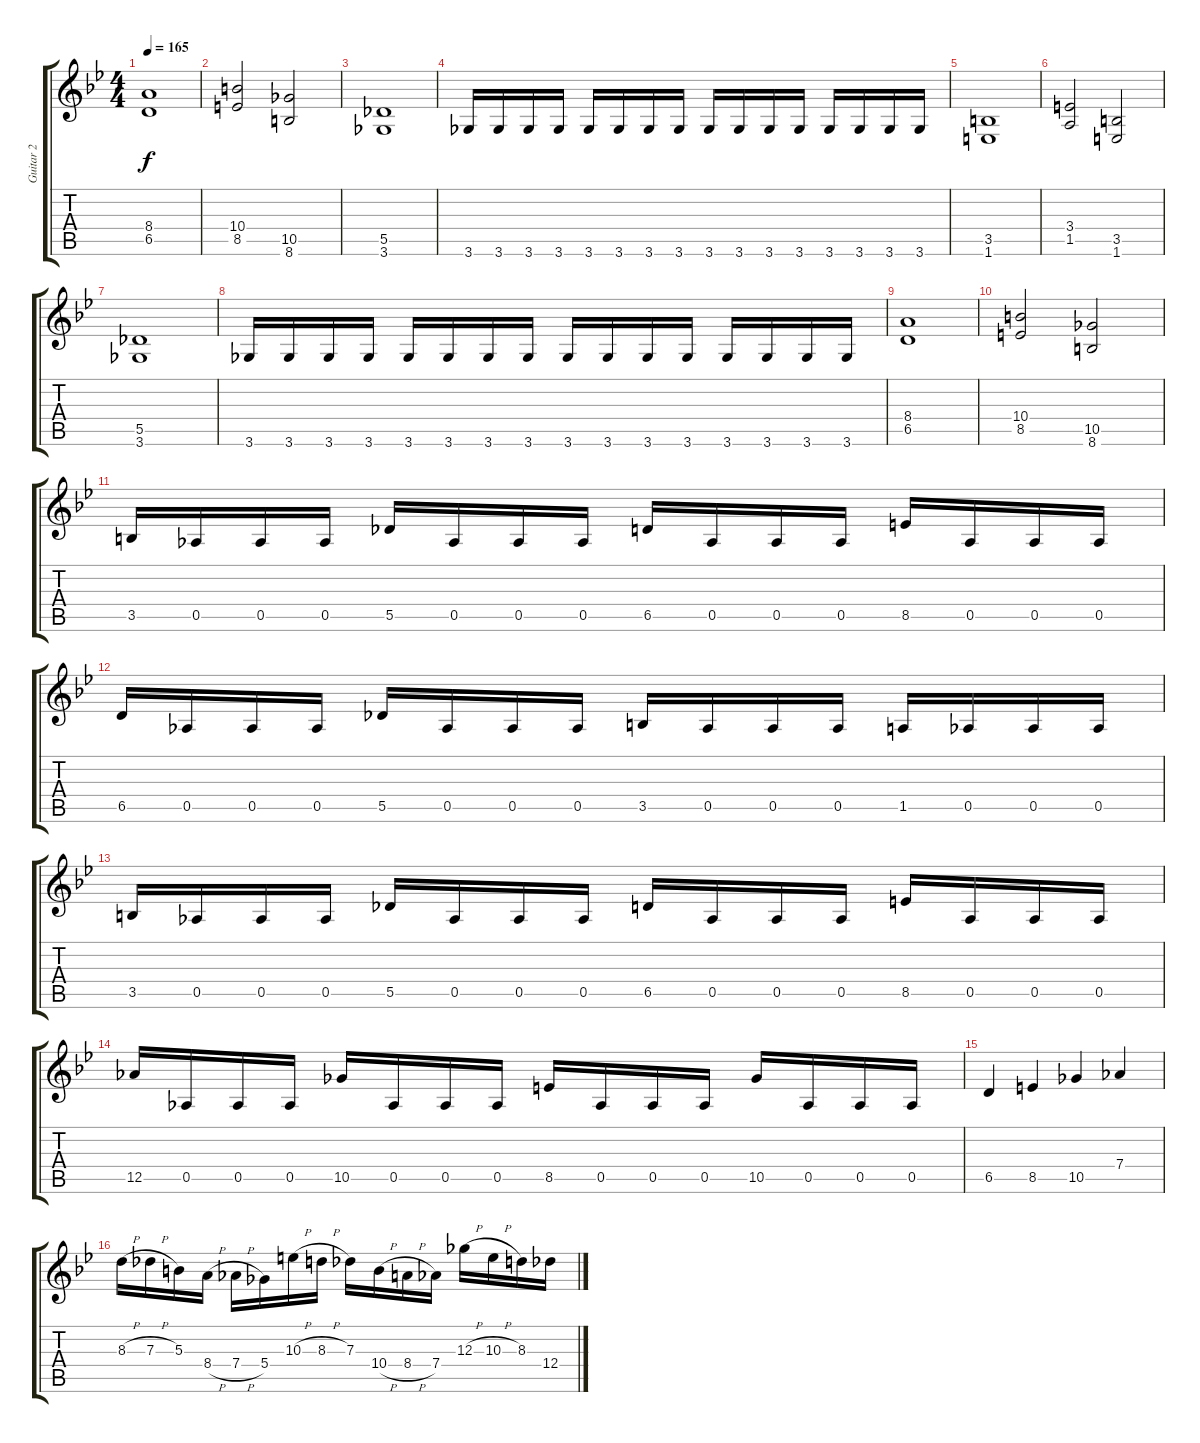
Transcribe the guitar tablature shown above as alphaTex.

\track ("Guitar 2" "Guitar 2") {instrument overdrivenguitar}
\staff {score tabs}
\tuning (Eb4 Bb3 Gb3 Db3 Ab2 Eb2) {hide}
\ts (4 4)
\tempo 165
\clef g2
\ks bb
(8.4 6.5).1{dy f} |
(10.4 8.5).2 (10.5 8.6).2 |
(5.5 3.6).1 |
3.6.16 3.6.16 3.6.16 3.6.16 3.6.16 3.6.16 3.6.16 3.6.16 3.6.16 3.6.16 3.6.16 3.6.16 3.6.16 3.6.16 3.6.16 3.6.16 |
(3.5 1.6).1 |
(3.4 1.5).2 (3.5 1.6).2 |
(5.5 3.6).1 |
3.6.16 3.6.16 3.6.16 3.6.16 3.6.16 3.6.16 3.6.16 3.6.16 3.6.16 3.6.16 3.6.16 3.6.16 3.6.16 3.6.16 3.6.16 3.6.16 |
(8.4 6.5).1 |
(10.4 8.5).2 (10.5 8.6).2 |
3.5.16 0.5.16 0.5.16 0.5.16 5.5.16 0.5.16 0.5.16 0.5.16 6.5.16 0.5.16 0.5.16 0.5.16 8.5.16 0.5.16 0.5.16 0.5.16 |
6.5.16 0.5.16 0.5.16 0.5.16 5.5.16 0.5.16 0.5.16 0.5.16 3.5.16 0.5.16 0.5.16 0.5.16 1.5.16 0.5.16 0.5.16 0.5.16 |
3.5.16 0.5.16 0.5.16 0.5.16 5.5.16 0.5.16 0.5.16 0.5.16 6.5.16 0.5.16 0.5.16 0.5.16 8.5.16 0.5.16 0.5.16 0.5.16 |
12.5.16 0.5.16 0.5.16 0.5.16 10.5.16 0.5.16 0.5.16 0.5.16 8.5.16 0.5.16 0.5.16 0.5.16 10.5.16 0.5.16 0.5.16 0.5.16 |
6.5.4 8.5.4 10.5.4 7.4.4 |
8.3{h}.16 7.3{h}.16 5.3.16 8.4{h}.16 7.4{h}.16 5.4.16 10.3{h}.16 8.3{h}.16 7.3.16 10.4{h}.16 8.4{h}.16 7.4.16 12.3{h}.16 10.3{h}.16 8.3.16 12.4{h}.16
